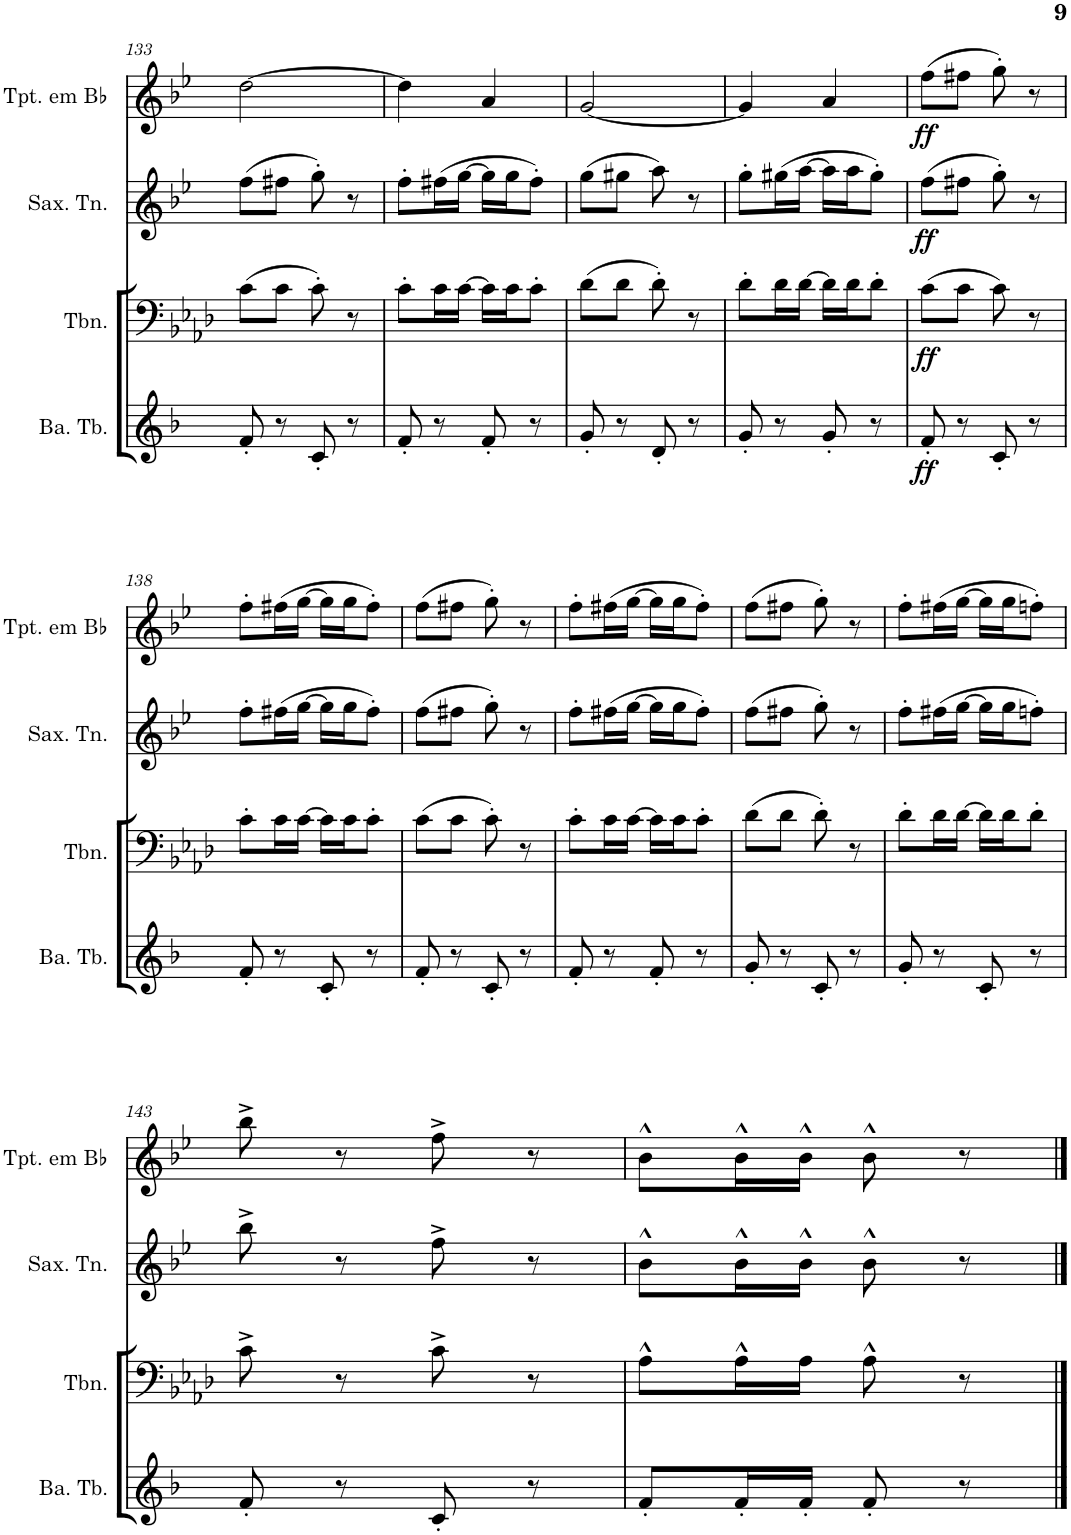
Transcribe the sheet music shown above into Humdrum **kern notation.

**kern	**dynam	**kern	**dynam	**kern	**dynam	**kern	**dynam
*part4	*part4	*part3	*part3	*part2	*part2	*part1	*part1
*staff4	*staff4	*staff3	*staff3	*staff2	*staff2	*staff1	*staff1
*I"Bass Tuba	*	*I"Trombone	*	*I"Saxofone Tenor	*	*I"Trompete em Bb	*
*I'Ba. Tb.	*	*I'Tbn.	*	*I'Sax. Tn.	*	*I'Tpt. em Bb	*
!!LO:PB:g=z
*clefG2	*	*clefF4	*	*clefG2	*	*clefG2	*
*Trd12c21	*	*	*	*Trd8c14	*	*Trd1c2	*
*k[b-]	*	*k[b-e-a-d-]	*	*k[b-e-]	*	*k[b-e-]	*
*M2/4	*	*M2/4	*	*M2/4	*	*M2/4	*
=133	=133	=133	=133	=133	=133	=133	=133
8f'/	.	(>8c\L	.	(>8ff\L	.	[>2dd\	.
8r	.	8c\J	.	8ff#X\J	.	.	.
8c'/	.	8c'\)	.	8gg'\)	.	.	.
8r	.	8r	.	8r	.	.	.
=134	=134	=134	=134	=134	=134	=134	=134
8f'/	.	8c'\L	.	8ff'\L	.	4dd\]	.
8r	.	16c\L	.	(>16ff#X\L	.	.	.
.	.	[>16c\JJ	.	[>16gg\JJ	.	.	.
8f'/	.	16c\LL]	.	16gg\LL]	.	4a/	.
.	.	16c\J	.	16gg\J	.	.	.
8r	.	8c'\J	.	8ff#'\J)	.	.	.
=135	=135	=135	=135	=135	=135	=135	=135
8g'/	.	(>8d-\L	.	(>8gg\L	.	[<2g/	.
8r	.	8d-\J	.	8gg#X\J	.	.	.
8d'/	.	8d-'\)	.	8aa\)	.	.	.
8r	.	8r	.	8r	.	.	.
=136	=136	=136	=136	=136	=136	=136	=136
8g'/	.	8d-'\L	.	8gg'\L	.	4g/]	.
8r	.	16d-\L	.	(>16gg#X\L	.	.	.
.	.	[>16d-\JJ	.	[>16aa\JJ	.	.	.
8g'/	.	16d-\LL]	.	16aa\LL]	.	4a/	.
.	.	16d-\J	.	16aa\J	.	.	.
8r	.	8d-'\J	.	8gg#'\J)	.	.	.
=137	=137	=137	=137	=137	=137	=137	=137
!	!LO:DY:b	!	!LO:DY:b	!	!LO:DY:b	!	!LO:DY:b
8f'/	ff	(>8c\L	ff	(>8ff\L	ff	(>8ff\L	ff
8r	.	8c\J	.	8ff#X\J	.	8ff#X\J	.
8c'/	.	8c\)	.	8gg'\)	.	8gg'\)	.
8r	.	8r	.	8r	.	8r	.
!!LO:LB:g=z
=138	=138	=138	=138	=138	=138	=138	=138
8f'/	.	8c'\L	.	8ff'\L	.	8ff'\L	.
8r	.	16c\L	.	(>16ff#X\L	.	(>16ff#X\L	.
.	.	[>16c\JJ	.	[>16gg\JJ	.	[>16gg\JJ	.
8c'/	.	16c\LL]	.	16gg\LL]	.	16gg\LL]	.
.	.	16c\J	.	16gg\J	.	16gg\J	.
8r	.	8c'\J	.	8ff#'\J)	.	8ff#'\J)	.
=139	=139	=139	=139	=139	=139	=139	=139
8f'/	.	(>8c\L	.	(>8ff\L	.	(>8ff\L	.
8r	.	8c\J	.	8ff#X\J	.	8ff#X\J	.
8c'/	.	8c'\)	.	8gg'\)	.	8gg'\)	.
8r	.	8r	.	8r	.	8r	.
=140	=140	=140	=140	=140	=140	=140	=140
8f'/	.	8c'\L	.	8ff'\L	.	8ff'\L	.
8r	.	16c\L	.	(>16ff#X\L	.	(>16ff#X\L	.
.	.	[>16c\JJ	.	[>16gg\JJ	.	[>16gg\JJ	.
8f'/	.	16c\LL]	.	16gg\LL]	.	16gg\LL]	.
.	.	16c\J	.	16gg\J	.	16gg\J	.
8r	.	8c'\J	.	8ff#'\J)	.	8ff#'\J)	.
=141	=141	=141	=141	=141	=141	=141	=141
8g'/	.	(>8d-\L	.	(>8ff\L	.	(>8ff\L	.
8r	.	8d-\J	.	8ff#X\J	.	8ff#X\J	.
8c'/	.	8d-'\)	.	8gg'\)	.	8gg'\)	.
8r	.	8r	.	8r	.	8r	.
=142	=142	=142	=142	=142	=142	=142	=142
8g'/	.	8d-'\L	.	8ff'\L	.	8ff'\L	.
8r	.	16d-\L	.	(>16ff#X\L	.	(>16ff#X\L	.
.	.	[>16d-\JJ	.	[>16gg\JJ	.	[>16gg\JJ	.
8c'/	.	16d-\LL]	.	16gg\LL]	.	16gg\LL]	.
.	.	16d-\J	.	16gg\J	.	16gg\J	.
8r	.	8d-'\J	.	8ffn'\J)	.	8ffn'\J)	.
!!LO:LB:g=z
=143	=143	=143	=143	=143	=143	=143	=143
8f'/	.	8c^\	.	8bb-^\	.	8bb-^\	.
8r	.	8r	.	8r	.	8r	.
8c'/	.	8c^\	.	8ff^\	.	8ff^\	.
8r	.	8r	.	8r	.	8r	.
=144	=144	=144	=144	=144	=144	=144	=144
8f'/L	.	8A-^^\L	.	8b-^^\L	.	8b-^^\L	.
16f'/L	.	16A-^^\L	.	16b-^^\L	.	16b-^^\L	.
16f'/JJ	.	16A-\JJ	.	16b-^^\JJ	.	16b-^^\JJ	.
8f'/	.	8A-^^\	.	8b-^^\	.	8b-^^\	.
8r	.	8r	.	8r	.	8r	.
==	==	==	==	==	==	==	==
*-	*-	*-	*-	*-	*-	*-	*-
